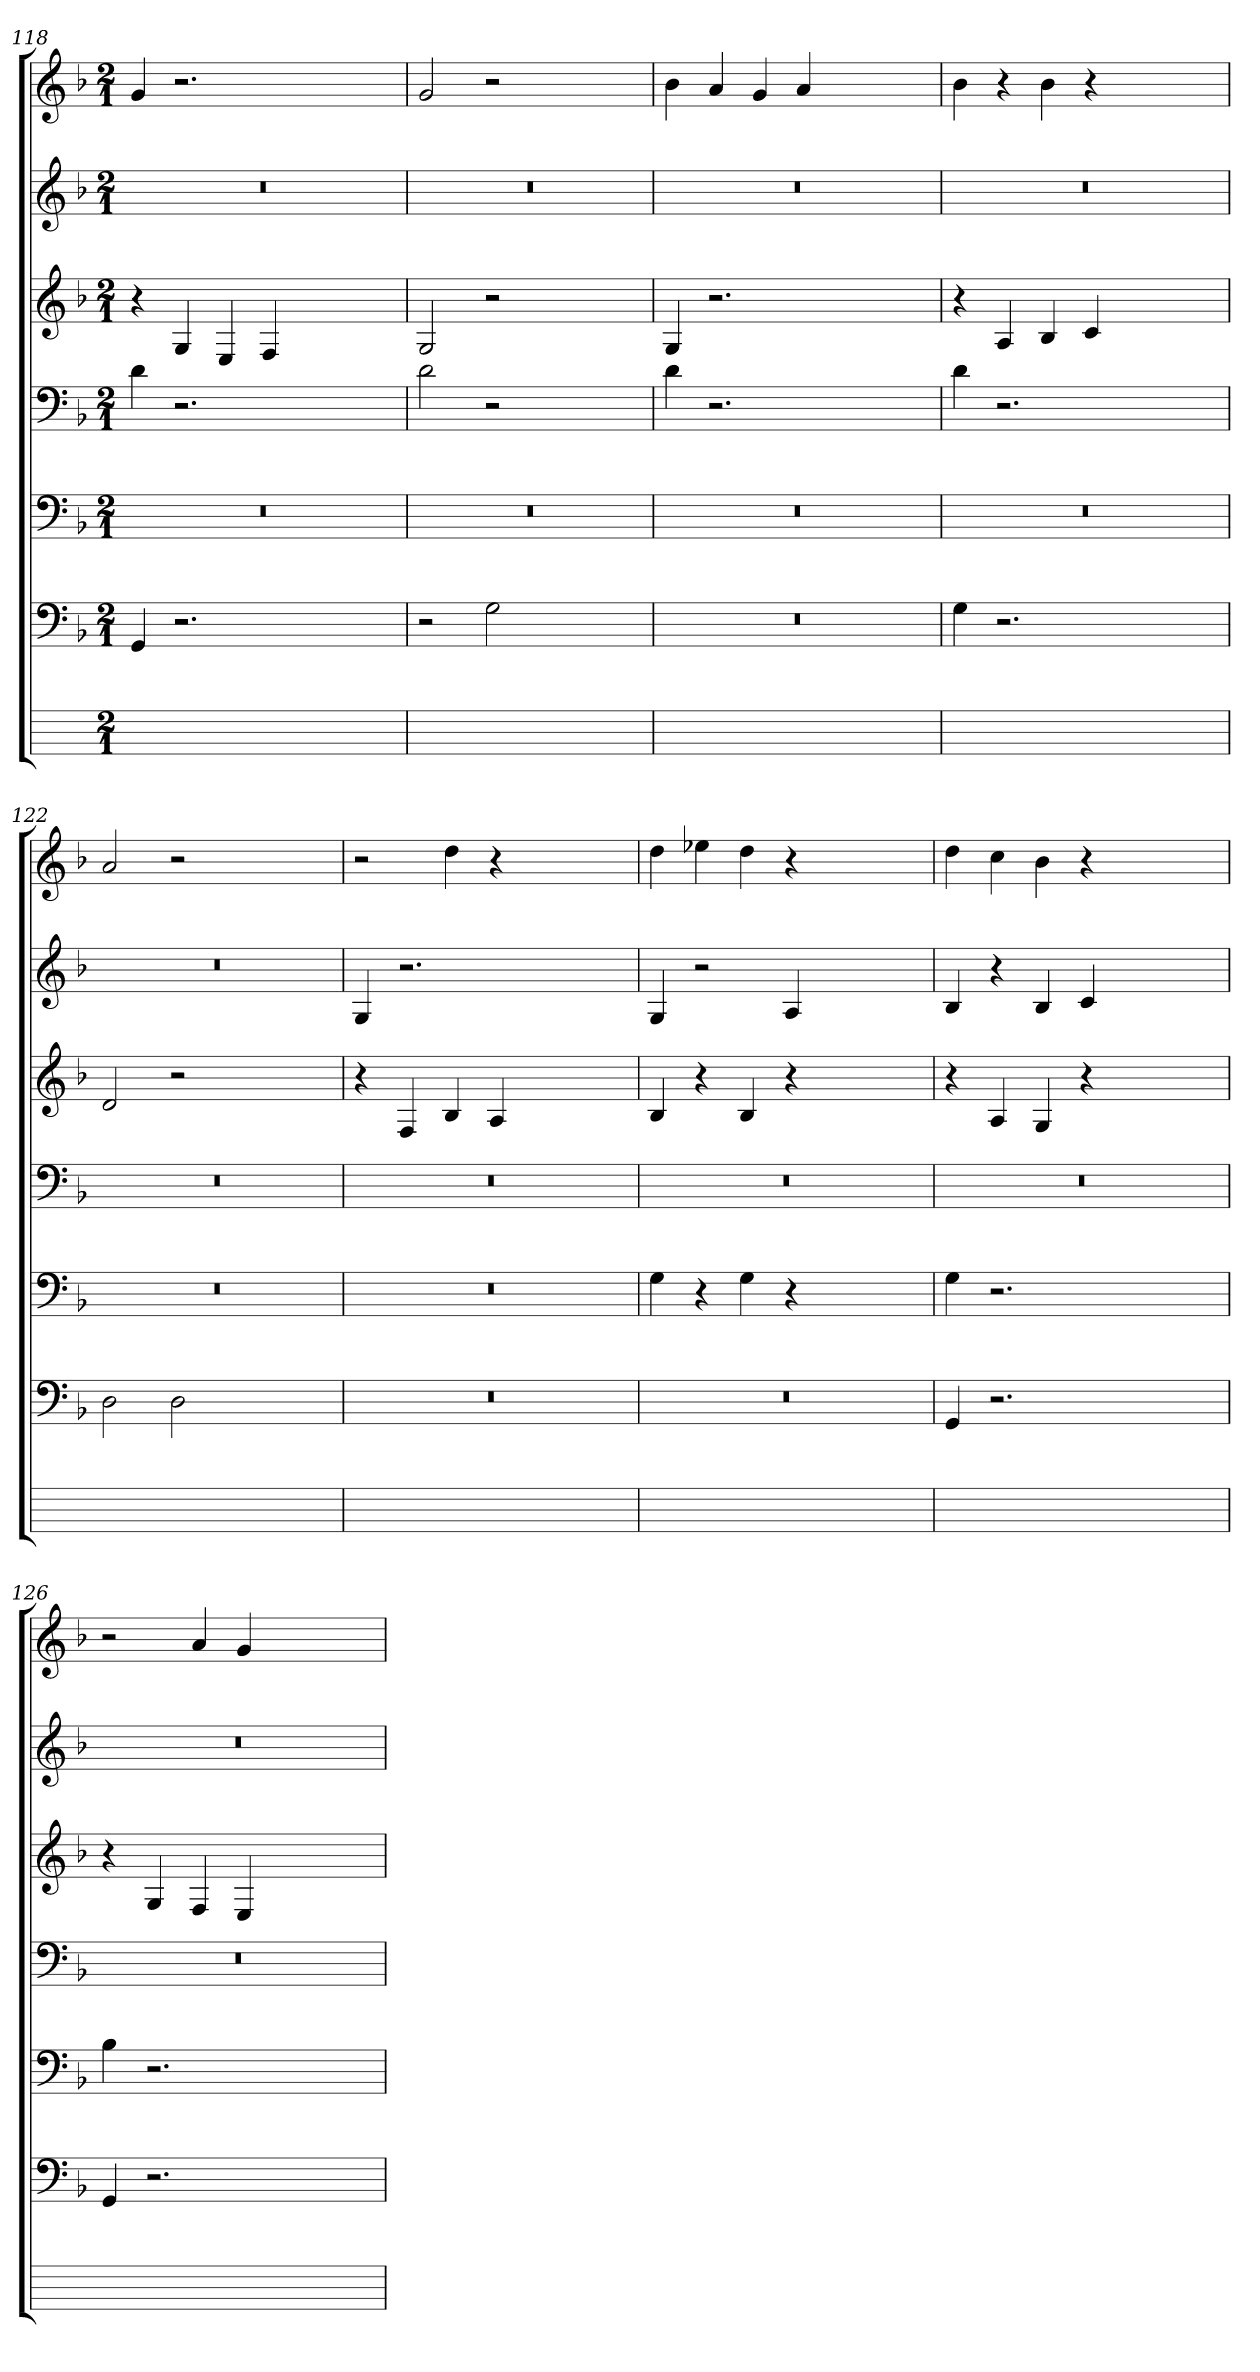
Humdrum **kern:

**kern	**kern	**kern	**kern	**kern	**kern	**kern
*part7	*part6	*part5	*part4	*part3	*part2	*part1
*staff7	*staff6	*staff5	*staff4	*staff3	*staff2	*staff1
*	*clefF4	*clefF4	*clefF4	*clefG2	*clefG2	*clefG2
*	*k[b-]	*k[b-]	*k[b-]	*k[b-]	*k[b-]	*k[b-]
*	*F:	*F:	*F:	*F:	*F:	*F:
*M2/1	*M2/1	*M2/1	*M2/1	*M2/1	*M2/1	*M2/1
=118	=118	=118	=118	=118	=118	=118
0ryy	4GGi	0r	4di	4r	0r	4g
.	2.r	.	2.r	4Gj	.	2.r
.	.	.	.	4Ej	.	.
.	.	.	.	4Fj	.	.
.	1ryy	.	1ryy	1ryy	.	1ryy
=119	=119	=119	=119	=119	=119	=119
0ryy	2r	0r	2di	2G	0r	2g
.	2G	.	2r	2r	.	2r
.	1ryy	.	1ryy	1ryy	.	1ryy
=120	=120	=120	=120	=120	=120	=120
0ryy	0r	0r	4di	4G	0r	4b-
.	.	.	2.r	2.r	.	4aj
.	.	.	.	.	.	4gZ
.	.	.	.	.	.	4aj
.	.	.	1ryy	1ryy	.	1ryy
=121	=121	=121	=121	=121	=121	=121
0ryy	4G	0r	4di	4r	0r	4b-i
.	2.r	.	2.r	4Aj	.	4r
.	.	.	.	4B-i	.	4b-i
.	.	.	.	4c	.	4r
.	1ryy	.	1ryy	1ryy	.	1ryy
=122	=122	=122	=122	=122	=122	=122
0ryy	2D	0r	0r	2d	0r	2a
.	2Di	.	.	2r	.	2r
.	1ryy	.	.	1ryy	.	1ryy
=123	=123	=123	=123	=123	=123	=123
0ryy	0r	0r	0r	4r	4G	2r
.	.	.	.	4Fj	2.r	.
.	.	.	.	4B-	.	4dd
.	.	.	.	4Aj	.	4r
.	.	.	.	1ryy	1ryy	1ryy
=124	=124	=124	=124	=124	=124	=124
0ryy	0r	4G	0r	4B-	4G	4dd
.	.	4r	.	4r	2r	4ee-Xj
.	.	4Gi	.	4B-	.	4dd
.	.	4r	.	4r	4Aj	4r
.	.	1ryy	.	1ryy	1ryy	1ryy
=125	=125	=125	=125	=125	=125	=125
0ryy	4GG	4G	0r	4r	4B-	4ddi
.	2.r	2.r	.	4A	4r	4cc
.	.	.	.	4G	4B-i	4b-
.	.	.	.	4r	4c	4r
.	1ryy	1ryy	.	1ryy	1ryy	1ryy
=126	=126	=126	=126	=126	=126	=126
0ryy	4GG	4B-	0r	4r	0r	2r
.	2.r	2.r	.	4Gj	.	.
.	.	.	.	4F	.	4a
.	.	.	.	4E	.	4g
.	1ryy	1ryy	.	1ryy	.	1ryy
=	=	=	=	=	=	=
*-	*-	*-	*-	*-	*-	*-
